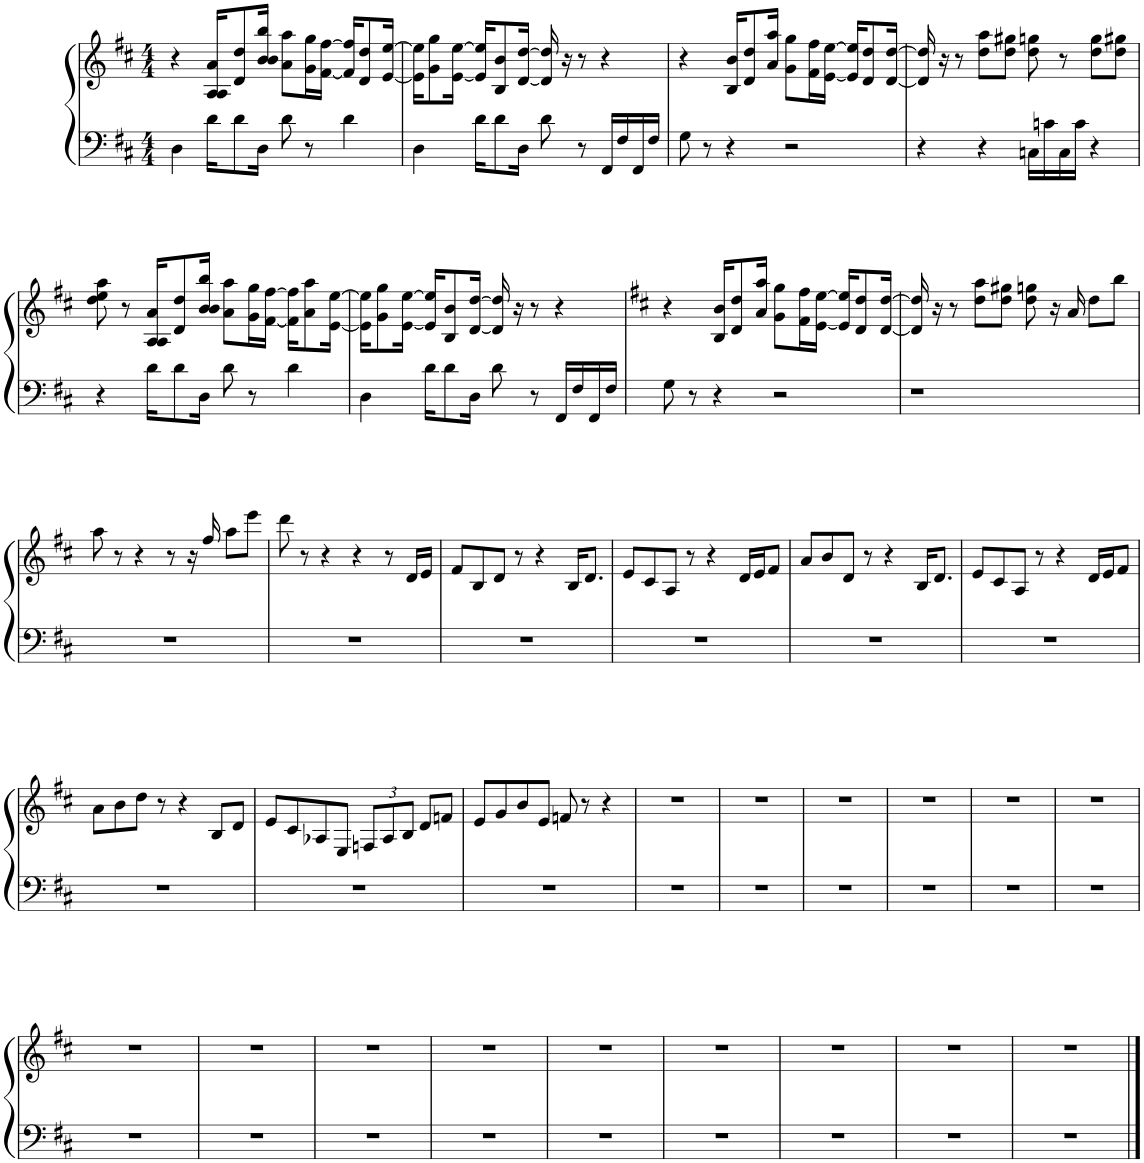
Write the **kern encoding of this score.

**kern	**kern
*part1	*part1
*staff2	*staff1
*I"Piano	*
*I'Pno	*
*clefF4	*clefG2
*k[f#c#]	*k[f#c#]
*M4/4	*M4/4
=1	=1
4D\	4r
16d\KL	16A/ 16A/ 16a/KL
8d\	8d/ 8dd/
16D\Jk	16b/ 16b/ 16bb/Jk
8d\	8a\ 8aa\L
8r	16g\ 16gg\L
.	[16f#\ [16ff#\JJ
4d\	16f#/] 16ff#/]KL
.	8d/ 8dd/
.	[16e/ [16ee/Jk
=2	=2
4D\	16e\] 16ee\]KL
.	8g\ 8gg\
.	[16e\ [16ee\Jk
16d\KL	16e/] 16ee/]KL
8d\	8B/ 8b/
16D\Jk	[16d/ [16dd/Jk
8d\	16d/] 16dd/]
.	16r
8r	8r
16FF#/LL	4r
16F#/	.
16FF#/	.
16F#/JJ	.
=3	=3
8G\	4r
8r	.
4r	16B/ 16b/KL
.	8d/ 8dd/
.	16a/ 16aa/Jk
2r	8g\ 8gg\L
.	16f#\ 16ff#\L
.	[16e\ [16ee\JJ
.	16e/] 16ee/]KL
.	8d/ 8dd/
.	[16d/ [16dd/Jk
=4	=4
4r	16d/] 16dd/]
.	16r
.	8r
4r	8dd\ 8aa\L
.	8dd\ 8gg#X\J
16Cn\LL	8dd\ 8ggn\
16cn\	.
16C\	8r
16c\JJ	.
4r	8dd\ 8gg\L
.	8dd\ 8gg#X\J
!!LO:LB:g=z
=5	=5
*k[f#c#]	*
4r	8dd\ 8ee\ 8aa\
.	8r
16d\KL	16A/ 16A/ 16a/KL
8d\	8d/ 8dd/
16D\Jk	16b/ 16b/ 16bb/Jk
8d\	8a\ 8aa\L
8r	16g\ 16gg\L
.	[16f#\ [16ff#\JJ
4d\	16f#\] 16ff#\]KL
.	8a\ 8aa\
.	[16e\ [16ee\Jk
=6	=6
4D\	16e\] 16ee\]KL
.	8g\ 8gg\
.	[16e\ [16ee\Jk
16d\KL	16e/] 16ee/]KL
8d\	8B/ 8b/
16D\Jk	[16d/ [16dd/Jk
8d\	16d/] 16dd/]
.	16r
8r	8r
16FF#/LL	4r
16F#/	.
16FF#/	.
16F#/JJ	.
=7	=7
*	*k[f#c#]
8G\	4r
8r	.
4r	16B/ 16b/KL
.	8d/ 8dd/
.	16a/ 16aa/Jk
2r	8g\ 8gg\L
.	16f#\ 16ff#\L
.	[16e\ [16ee\JJ
.	16e/] 16ee/]KL
.	8d/ 8dd/
.	[16d/ [16dd/Jk
=8	=8
1r	16d/] 16dd/]
.	16r
.	8r
.	8dd\ 8aa\L
.	8dd\ 8gg#X\J
.	8dd\ 8ggn\
.	16r
.	16a/
.	8dd\L
.	8bb\J
!!LO:LB:g=z
=9	=9
1r	8aa\
.	8r
.	4r
.	8r
.	16r
.	16ff#/
.	8aa\L
.	8eee\J
=10	=10
1r	8ddd\
.	8r
.	4r
.	4r
.	8r
.	16d/LL
.	16e/JJ
=11	=11
1r	8f#/L
.	8B/
.	8d/J
.	8r
.	4r
.	16B/KL
.	8.d/J
=12	=12
1r	8e/L
.	8c#/
.	8A/J
.	8r
.	4r
.	16d/LL
.	16e/J
.	8f#/J
=13	=13
1r	8a/L
.	8b/
.	8d/J
.	8r
.	4r
.	16B/KL
.	8.d/J
=14	=14
1r	8e/L
.	8c#/
.	8A/J
.	8r
.	4r
.	16d/LL
.	16e/J
.	8f#/J
!!LO:LB:g=z
=15	=15
1r	8a\L
.	8b\
.	8dd\J
.	8r
.	4r
.	8B/L
.	8d/J
=16	=16
1r	8e/L
.	8c#/
.	8A-X/
.	8E/J
*	*Xbrackettup
.	12Fn/L
.	12A-/
.	12B/J
.	8d/L
.	8fn/J
=17	=17
1r	8e/L
.	8g/
.	8b/
.	8e/J
.	8fn/
.	8r
.	4r
=18	=18
1r	1r
=19	=19
1r	1r
=20	=20
1r	1r
=21	=21
1r	1r
=22	=22
1r	1r
=23	=23
1r	1r
!!LO:LB:g=z
=24	=24
1r	1r
=25	=25
1r	1r
=26	=26
1r	1r
=27	=27
1r	1r
=28	=28
1r	1r
=29	=29
1r	1r
=30	=30
1r	1r
=31	=31
1r	1r
=32	=32
1r	1r
==	==
*-	*-
